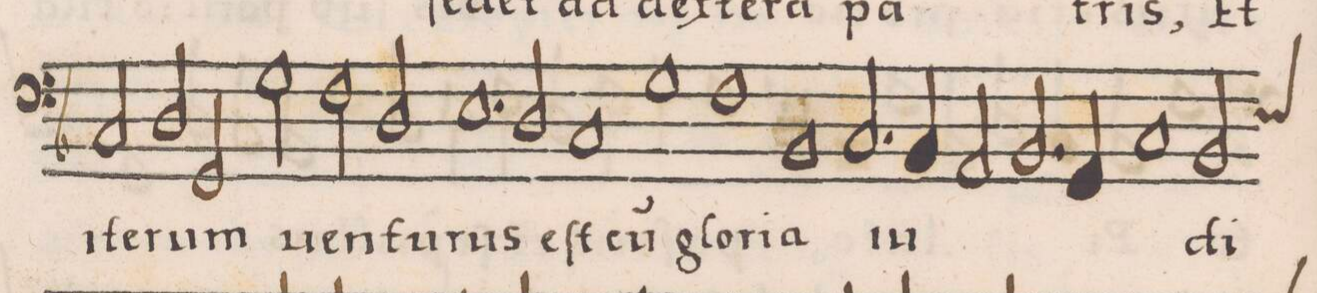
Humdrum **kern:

**kern	**text
*I"BASSVS	*
*clefF4	*
*k[b-]	*
*met(C|)	*
*M2/1	*
2C/	i-
2D/	-te-
=142-	=142-
2GG/	-rum
2G\	uen-
2F\	.
2D/	-tu-
=143-	=143-
1.Eny\	-rus
2D/	eſt
=144-	=144-
1C/	cu(m)
1G\	glo-
=145-	=145-
1F\	-ri-
1BB-/	-a
=146-	=146-
2.C/	iu-
4BB-/	.
2AA/	.
2.BB-/	.
=147-	=147-
4GG/	.
1C/	.
*custos:E	*
2BB-/	-di-
=148-	=148-
*-	*-
